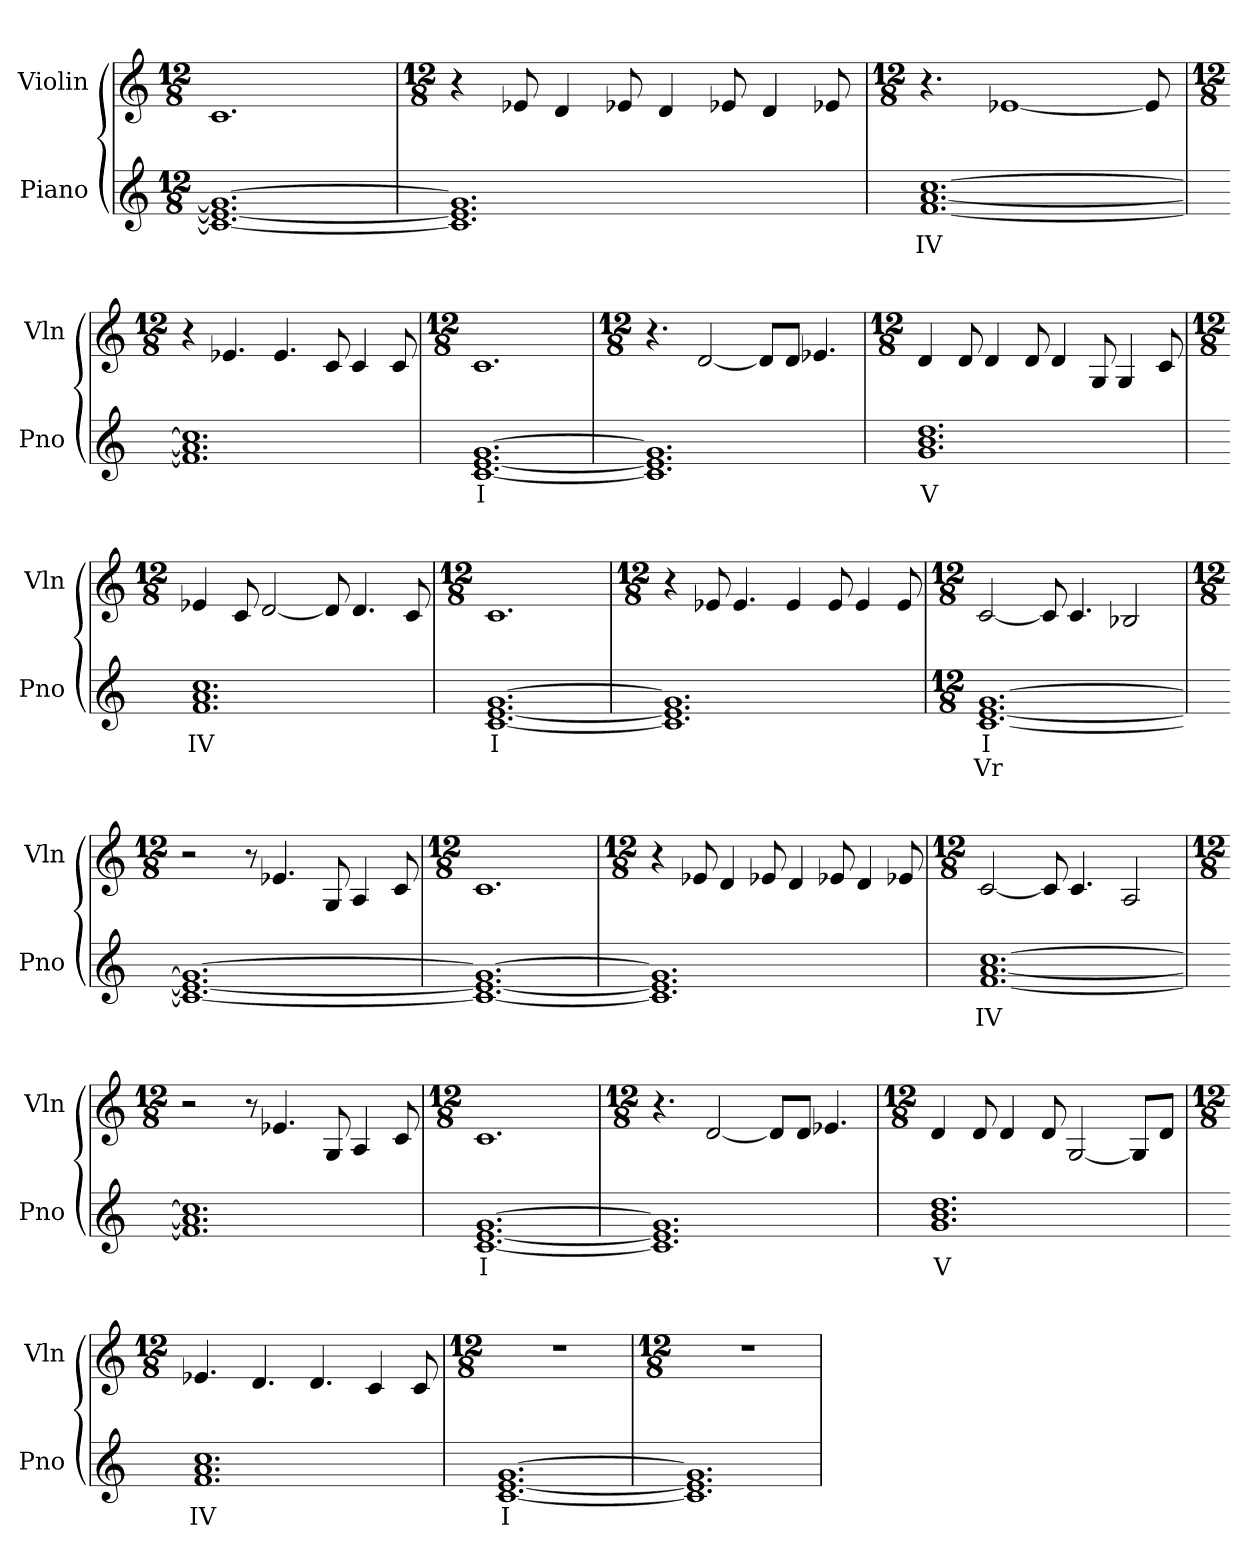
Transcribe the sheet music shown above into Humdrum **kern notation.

**kern	**text	**text	**kern
*part2	*part2	*part2	*part1
*staff2	*staff2	*staff2	*staff1
*I"Piano	*	*	*I"Violin
*I'Pno	*	*	*I'Vln
*k[]	*	*	*
*C:	*	*	*
*M12/8	*	*	*M12/8
=	=	=	=
1.c_ 1.e_ 1.g_	.	.	1.c
=	=	=	=
*k[]	*	*	*
*C:	*	*	*
*	*	*	*M12/8
1.c] 1.e] 1.g]	.	.	4r
.	.	.	8e-X
.	.	.	4d
.	.	.	8e-X
.	.	.	4d
.	.	.	8e-X
.	.	.	4d
.	.	.	8e-X
=	=	=	=
*k[]	*	*	*
*C:	*	*	*
*	*	*	*M12/8
[1.f [1.a [1.cc	IV	.	4.r
.	.	.	[1e-X
.	.	.	8e-]
=	=	=	=
*k[]	*	*	*
*C:	*	*	*
*	*	*	*M12/8
1.f] 1.a] 1.cc]	.	.	4r
.	.	.	4.e-X
.	.	.	4.e-
.	.	.	8c
.	.	.	4c
.	.	.	8c
=	=	=	=
*k[]	*	*	*
*C:	*	*	*
*	*	*	*M12/8
[1.c [1.e [1.g	I	.	1.c
=	=	=	=
*k[]	*	*	*
*C:	*	*	*
*	*	*	*M12/8
1.c] 1.e] 1.g]	.	.	4.r
.	.	.	[2d
.	.	.	8dL]
.	.	.	8dJ
.	.	.	4.e-X
=	=	=	=
*k[]	*	*	*
*C:	*	*	*
*	*	*	*M12/8
1.g 1.b 1.dd	V	.	4d
.	.	.	8d
.	.	.	4d
.	.	.	8d
.	.	.	4d
.	.	.	8G
.	.	.	4G
.	.	.	8c
=	=	=	=
*k[]	*	*	*
*C:	*	*	*
*	*	*	*M12/8
1.f 1.a 1.cc	IV	.	4e-X
.	.	.	8c
.	.	.	[2d
.	.	.	8d]
.	.	.	4.d
.	.	.	8c
=	=	=	=
*k[]	*	*	*
*C:	*	*	*
*	*	*	*M12/8
[1.c [1.e [1.g	I	.	1.c
=	=	=	=
*k[]	*	*	*
*C:	*	*	*
*	*	*	*M12/8
1.c] 1.e] 1.g]	.	.	4r
.	.	.	8e-X
.	.	.	4.e-
.	.	.	4e-
.	.	.	8e-
.	.	.	4e-
.	.	.	8e-
=	=	=	=
*k[]	*	*	*
*C:	*	*	*
*M12/8	*	*	*M12/8
[1.c [1.e [1.g	I	Vr	[2c
.	.	.	8c]
.	.	.	4.c
.	.	.	2B-X
=	=	=	=
*k[]	*	*	*
*C:	*	*	*
*	*	*	*M12/8
1.c_ 1.e_ 1.g_	.	.	2r
.	.	.	8r
.	.	.	4.e-X
.	.	.	8G
.	.	.	4A
.	.	.	8c
=	=	=	=
*k[]	*	*	*
*C:	*	*	*
*	*	*	*M12/8
1.c_ 1.e_ 1.g_	.	.	1.c
=	=	=	=
*k[]	*	*	*
*C:	*	*	*
*	*	*	*M12/8
1.c] 1.e] 1.g]	.	.	4r
.	.	.	8e-X
.	.	.	4d
.	.	.	8e-X
.	.	.	4d
.	.	.	8e-X
.	.	.	4d
.	.	.	8e-X
=	=	=	=
*k[]	*	*	*
*C:	*	*	*
*	*	*	*M12/8
[1.f [1.a [1.cc	IV	.	[2c
.	.	.	8c]
.	.	.	4.c
.	.	.	2A
=	=	=	=
*k[]	*	*	*
*C:	*	*	*
*	*	*	*M12/8
1.f] 1.a] 1.cc]	.	.	2r
.	.	.	8r
.	.	.	4.e-X
.	.	.	8G
.	.	.	4A
.	.	.	8c
=	=	=	=
*k[]	*	*	*
*C:	*	*	*
*	*	*	*M12/8
[1.c [1.e [1.g	I	.	1.c
=	=	=	=
*k[]	*	*	*
*C:	*	*	*
*	*	*	*M12/8
1.c] 1.e] 1.g]	.	.	4.r
.	.	.	[2d
.	.	.	8dL]
.	.	.	8dJ
.	.	.	4.e-X
=	=	=	=
*k[]	*	*	*
*C:	*	*	*
*	*	*	*M12/8
1.g 1.b 1.dd	V	.	4d
.	.	.	8d
.	.	.	4d
.	.	.	8d
.	.	.	[2G
.	.	.	8GL]
.	.	.	8dJ
=	=	=	=
*k[]	*	*	*
*C:	*	*	*
*	*	*	*M12/8
1.f 1.a 1.cc	IV	.	4.e-X
.	.	.	4.d
.	.	.	4.d
.	.	.	4c
.	.	.	8c
=	=	=	=
*k[]	*	*	*
*C:	*	*	*
*	*	*	*M12/8
[1.c [1.e [1.g	I	.	1.r
=	=	=	=
*k[]	*	*	*
*C:	*	*	*
*	*	*	*M12/8
1.c] 1.e] 1.g]	.	.	1.r
=	=	=	=
*-	*-	*-	*-
